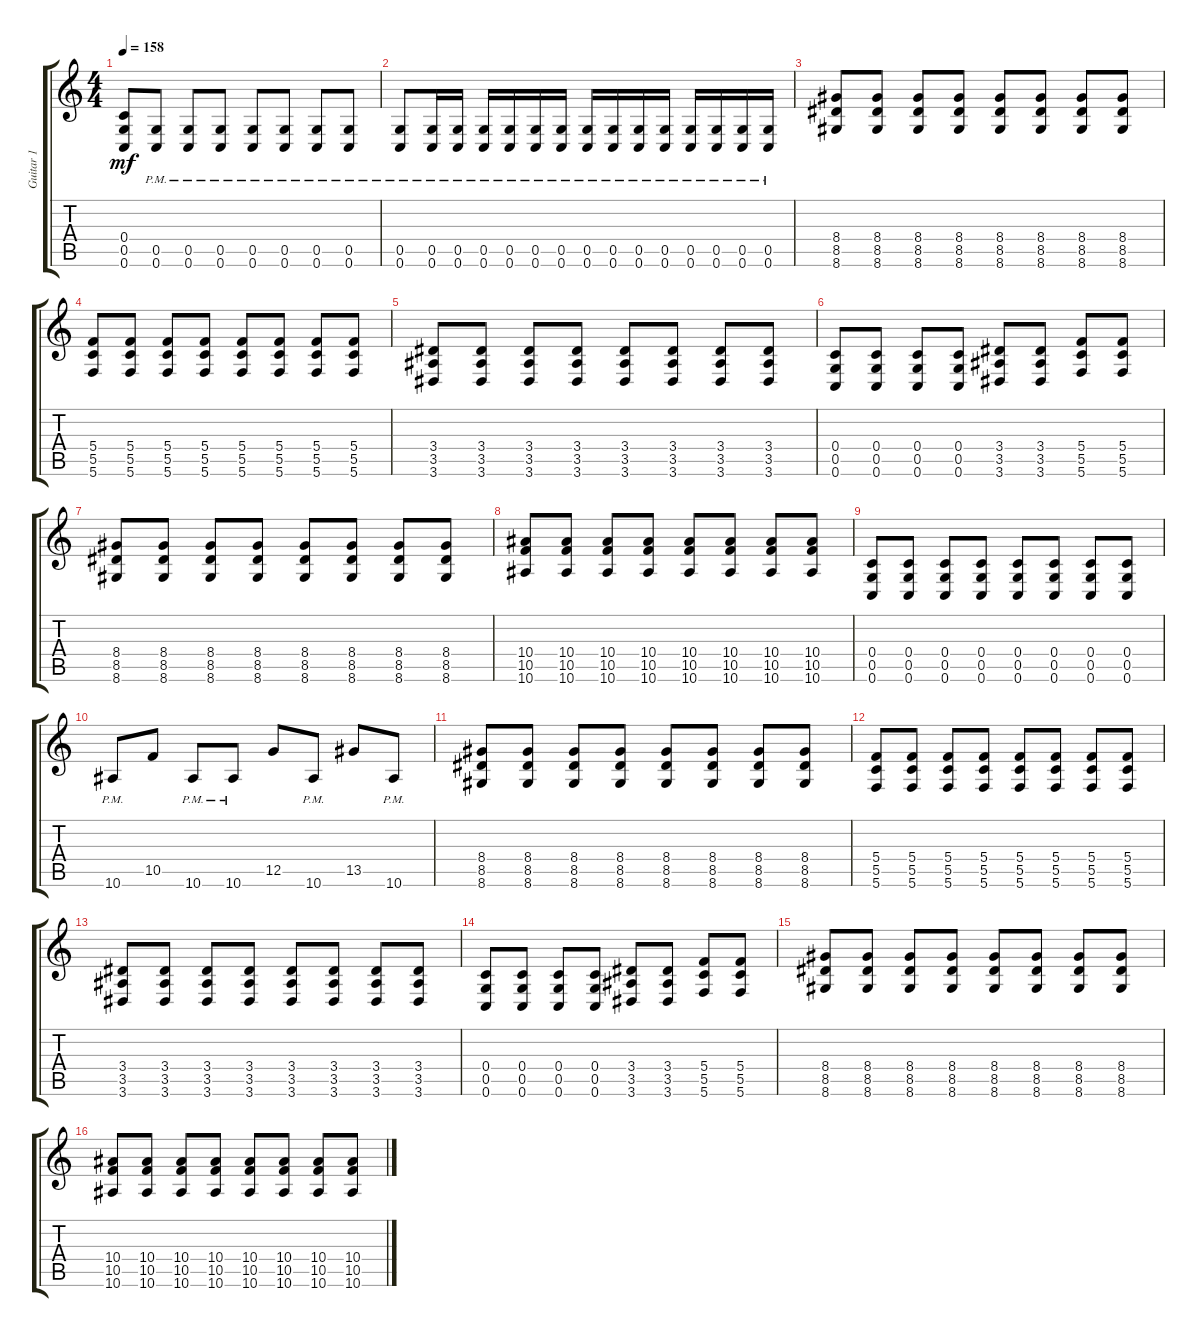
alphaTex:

\track ("Guitar 1" "Guitar 1") {instrument distortionguitar}
\staff {score tabs}
\tuning (D4 A3 F3 C3 G2 C2) {hide}
\ts (4 4)
\tempo 158
\clef g2
\ks c
(0.4{t} 0.5{t} 0.6{t}).8{dy mf} (0.5{pm} 0.6{pm}).8 (0.5{pm} 0.6{pm}).8 (0.5{pm} 0.6{pm}).8 (0.5{pm} 0.6{pm}).8 (0.5{pm} 0.6{pm}).8 (0.5{pm} 0.6{pm}).8 (0.5{pm} 0.6{pm}).8 |
(0.5{pm} 0.6{pm}).8 (0.5{pm} 0.6{pm}).16 (0.5{pm} 0.6{pm}).16 (0.5{pm} 0.6{pm}).16 (0.5{pm} 0.6{pm}).16 (0.5{pm} 0.6{pm}).16 (0.5{pm} 0.6{pm}).16 (0.5{pm} 0.6{pm}).16 (0.5{pm} 0.6{pm}).16 (0.5{pm} 0.6{pm}).16 (0.5{pm} 0.6{pm}).16 (0.5{pm} 0.6{pm}).16 (0.5{pm} 0.6{pm}).16 (0.5{pm} 0.6{pm}).16 (0.5{pm} 0.6{pm}).16 |
(8.4 8.5 8.6).8 (8.4 8.5 8.6).8 (8.4 8.5 8.6).8 (8.4 8.5 8.6).8 (8.4 8.5 8.6).8 (8.4 8.5 8.6).8 (8.4 8.5 8.6).8 (8.4 8.5 8.6).8 |
(5.4 5.5 5.6).8 (5.4 5.5 5.6).8 (5.4 5.5 5.6).8 (5.4 5.5 5.6).8 (5.4 5.5 5.6).8 (5.4 5.5 5.6).8 (5.4 5.5 5.6).8 (5.4 5.5 5.6).8 |
(3.4 3.5 3.6).8 (3.4 3.5 3.6).8 (3.4 3.5 3.6).8 (3.4 3.5 3.6).8 (3.4 3.5 3.6).8 (3.4 3.5 3.6).8 (3.4 3.5 3.6).8 (3.4 3.5 3.6).8 |
(0.4 0.5 0.6).8 (0.4 0.5 0.6).8 (0.4 0.5 0.6).8 (0.4 0.5 0.6).8 (3.4 3.5 3.6).8 (3.4 3.5 3.6).8 (5.4 5.5 5.6).8 (5.4 5.5 5.6).8 |
(8.4 8.5 8.6).8 (8.4 8.5 8.6).8 (8.4 8.5 8.6).8 (8.4 8.5 8.6).8 (8.4 8.5 8.6).8 (8.4 8.5 8.6).8 (8.4 8.5 8.6).8 (8.4 8.5 8.6).8 |
(10.4 10.5 10.6).8 (10.4 10.5 10.6).8 (10.4 10.5 10.6).8 (10.4 10.5 10.6).8 (10.4 10.5 10.6).8 (10.4 10.5 10.6).8 (10.4 10.5 10.6).8 (10.4 10.5 10.6).8 |
(0.4 0.5 0.6).8 (0.4 0.5 0.6).8 (0.4 0.5 0.6).8 (0.4 0.5 0.6).8 (0.4 0.5 0.6).8 (0.4 0.5 0.6).8 (0.4 0.5 0.6).8 (0.4 0.5 0.6).8 |
10.6{pm}.8 10.5.8 10.6{pm}.8 10.6{pm}.8 12.5.8 10.6{pm}.8 13.5.8 10.6{pm}.8 |
(8.4 8.5 8.6).8 (8.4 8.5 8.6).8 (8.4 8.5 8.6).8 (8.4 8.5 8.6).8 (8.4 8.5 8.6).8 (8.4 8.5 8.6).8 (8.4 8.5 8.6).8 (8.4 8.5 8.6).8 |
(5.4 5.5 5.6).8 (5.4 5.5 5.6).8 (5.4 5.5 5.6).8 (5.4 5.5 5.6).8 (5.4 5.5 5.6).8 (5.4 5.5 5.6).8 (5.4 5.5 5.6).8 (5.4 5.5 5.6).8 |
(3.4 3.5 3.6).8 (3.4 3.5 3.6).8 (3.4 3.5 3.6).8 (3.4 3.5 3.6).8 (3.4 3.5 3.6).8 (3.4 3.5 3.6).8 (3.4 3.5 3.6).8 (3.4 3.5 3.6).8 |
(0.4 0.5 0.6).8 (0.4 0.5 0.6).8 (0.4 0.5 0.6).8 (0.4 0.5 0.6).8 (3.4 3.5 3.6).8 (3.4 3.5 3.6).8 (5.4 5.5 5.6).8 (5.4 5.5 5.6).8 |
(8.4 8.5 8.6).8 (8.4 8.5 8.6).8 (8.4 8.5 8.6).8 (8.4 8.5 8.6).8 (8.4 8.5 8.6).8 (8.4 8.5 8.6).8 (8.4 8.5 8.6).8 (8.4 8.5 8.6).8 |
(10.4 10.5 10.6).8 (10.4 10.5 10.6).8 (10.4 10.5 10.6).8 (10.4 10.5 10.6).8 (10.4 10.5 10.6).8 (10.4 10.5 10.6).8 (10.4 10.5 10.6).8 (10.4 10.5 10.6).8
